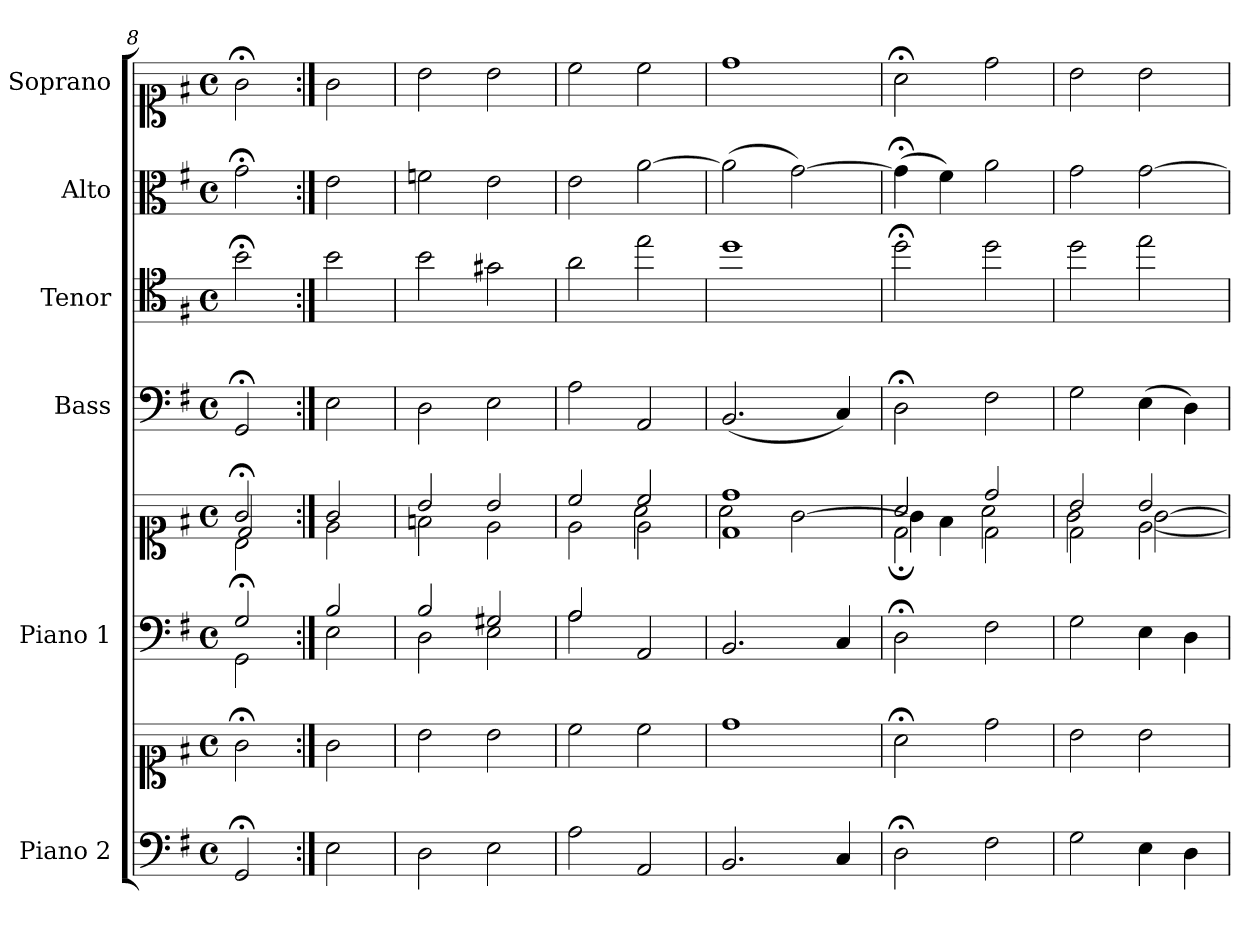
**kern	**kern	**kern	**kern	**kern	**kern	**kern	**kern
*part6	*part6	*part5	*part5	*part4	*part3	*part2	*part1
*staff8	*staff7	*staff6	*staff5	*staff4	*staff3	*staff2	*staff1
*I"Piano 2	*	*I"Piano 1	*	*I"Bass	*I"Tenor	*I"Alto	*I"Soprano
*I'Pno 2	*	*I'Pno 1	*	*I'B.	*I'T.	*I'A.	*I'S.
*clefF4	*clefC1	*clefF4	*clefC1	*clefF4	*clefC4	*clefC3	*clefC1
*	*	*	*	*	*ITrd7c12	*	*
*k[f#]	*k[f#]	*k[f#]	*k[f#]	*k[f#]	*k[f#]	*k[f#]	*k[f#]
*G:	*G:	*G:	*G:	*G:	*G:	*G:	*G:
*M4/4	*M4/4	*M4/4	*M4/4	*M4/4	*M4/4	*M4/4	*M4/4
*met(c)	*met(c)	*met(c)	*met(c)	*met(c)	*met(c)	*met(c)	*met(c)
=8	=8	=8	=8	=8	=8	=8	=8
*	*	*^	*^	*	*	*	*
*	*	*	*	*	*^	*	*	*	*
2GG;/	2g;<\	2G;/	2GG\	2g;</	2B\	2d/	2GG;</	2B;<\	2g;<\	2g;<\
*	*	*	*	*	*v	*v	*	*	*	*
=9:|!	=9:|!	=9:|!	=9:|!	=9:|!	=9:|!	=9:|!	=9:|!	=9:|!	=9:|!
2E\	2g\	2B/	2E\	2g/	2e\	2E\	2B\	2e\	2g\
=10	=10	=10	=10	=10	=10	=10	=10	=10	=10
2D\	2b\	2B/	2D\	2b/	2fn\	2D\	2B\	2fn\	2b\
2E\	2b\	2G#X/	2E\	2b/	2e\	2E\	2G#X\	2e\	2b\
!!LO:PB:g=z
=11	=11	=11	=11	=11	=11	=11	=11	=11	=11
*	*	*	*	*	*^	*	*	*	*
2A\	2cc\	2A/	2A\	2cc/	2ryy	2e\	2A\	2A\	2e\	2cc\
2AA/	2cc\	2ryy	2AA/	2cc/	2e\	2a\	2AA/	2e\	[>2a\	2cc\
*	*	*v	*v	*	*	*	*	*	*	*
=12	=12	=12	=12	=12	=12	=12	=12	=12	=12
2.BB/	1dd\	2.BB/	1dd/	1d\	2a\	(2.BB/	1d\	(2a\]	1dd\
.	.	.	.	.	[<2g\	.	.	[2g\)	.
4C/	.	4C/	.	.	.	4C/)	.	.	.
=13	=13	=13	=13	=13	=13	=13	=13	=13	=13
2D;\	2a;<\	2D;\	2a/	2d;<\	4g\]	2D;<\	2d;<\	(4g;<\]	2a;<\
.	.	.	.	.	4f#\	.	.	4f#\)	.
2F#\	2dd\	2F#\	2dd/	2d\	2a\	2F#\	2d\	2a\	2dd\
=14	=14	=14	=14	=14	=14	=14	=14	=14	=14
2G\	2b\	2G\	2b/	2d\	2g\	2G\	2d\	2g\	2b\
4E\	2b\	4E\	2b/	[<2e\	[<2g\	(4E\	2e\	[>2g\	2b\
4D\	.	4D\	.	.	.	4D\)	.	.	.
*	*	*	*v	*v	*v	*	*	*	*
=	=	=	=	=	=	=	=
*-	*-	*-	*-	*-	*-	*-	*-
